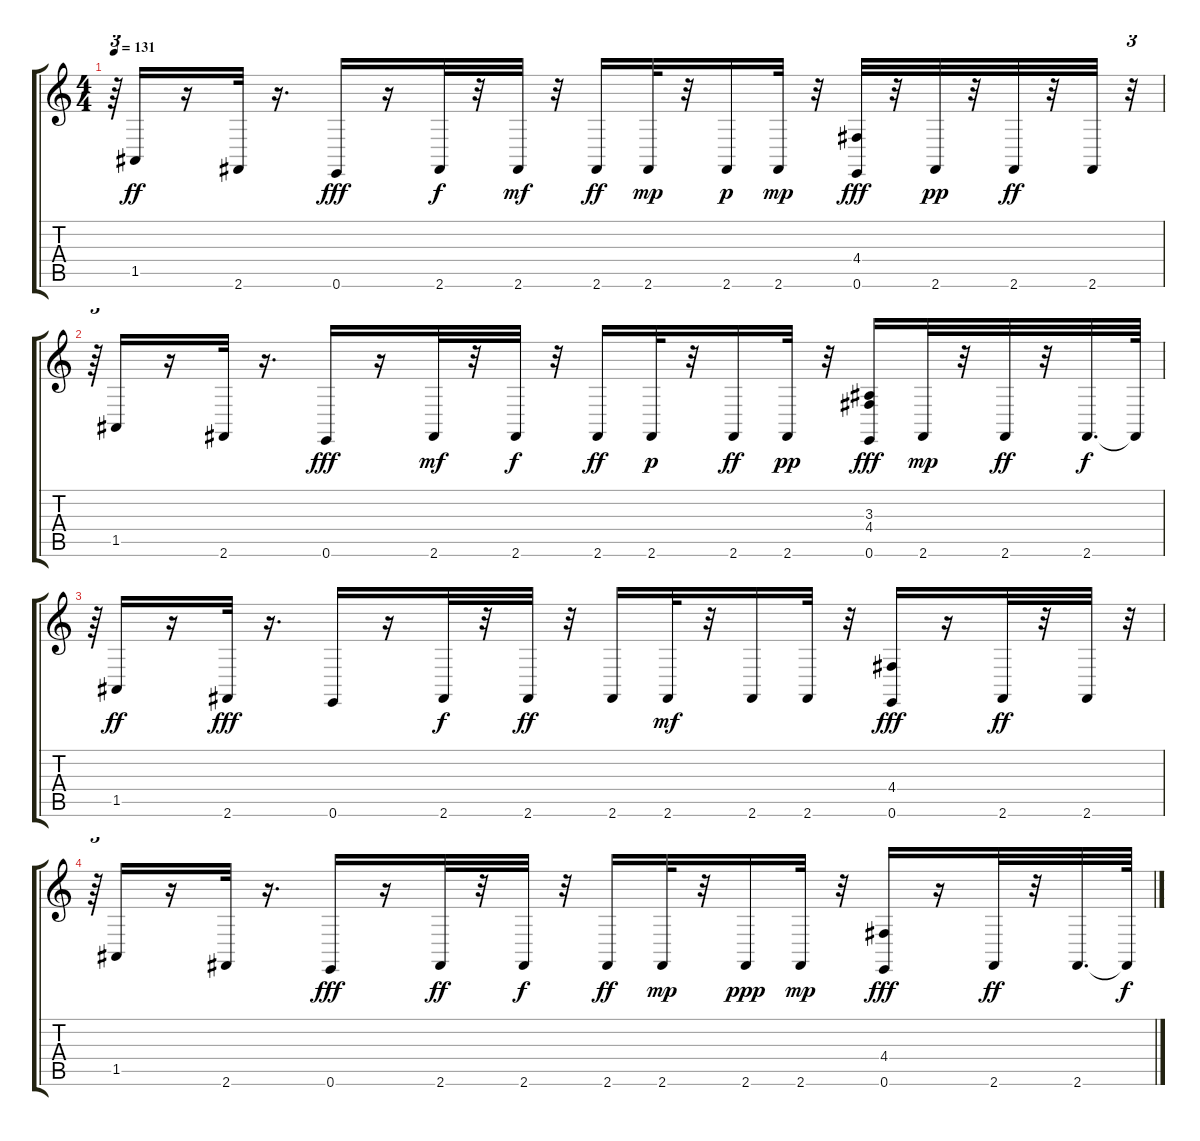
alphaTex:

\track "" {instrument synthdrum}
\staff {score tabs}
\tuning (E4 B3 G3 D3 A2 E2) {hide}
\ts (4 4)
\tempo 131
\clef g2
\ks c
r.64{tu (3 2) dy f} 1.5.16{dy ff} r.16 2.6.32 r.16{d} 0.6.16{dy fff} r.16 2.6.32{dy f} r.32 2.6.32{dy mf} r.32 2.6.16{dy ff} 2.6.32{dy mp} r.32 2.6.16{dy p} 2.6.32{dy mp} r.32 (4.4 0.6).32{dy fff} r.32 2.6.32{dy pp} r.32 2.6.32{dy ff} r.32 2.6.32 r.32{tu (3 2)} |
r.64{tu (3 2)} 1.5.16 r.16 2.6.32 r.16{d} 0.6.16{dy fff} r.16 2.6.32{dy mf} r.32 2.6.32{dy f} r.32 2.6.16{dy ff} 2.6.32{dy p} r.32 2.6.16{dy ff} 2.6.32{dy pp} r.32 (3.3 4.4 0.6).16{dy fff} 2.6.32{dy mp} r.32 2.6.32{dy ff} r.32 2.6.32{d dy f} 2.6{t}.64 |
r.64{tu (3 2)} 1.5.16{dy ff} r.16 2.6.32{dy fff} r.16{d} 0.6.16 r.16 2.6.32{dy f} r.32 2.6.32{dy ff} r.32 2.6.16 2.6.32{dy mf} r.32 2.6.16 2.6.32 r.32 (4.4 0.6).16{dy fff} r.16 2.6.32{dy ff} r.32 2.6.32 r.32{tu (3 2)} |
r.64{tu (3 2)} 1.5.16 r.16 2.6.32 r.16{d} 0.6.16{dy fff} r.16 2.6.32{dy ff} r.32 2.6.32{dy f} r.32 2.6.16{dy ff} 2.6.32{dy mp} r.32 2.6.16{dy ppp} 2.6.32{dy mp} r.32 (4.4 0.6).16{dy fff} r.16 2.6.32{dy ff} r.32 2.6.32{d} 2.6{t}.64{dy f}
